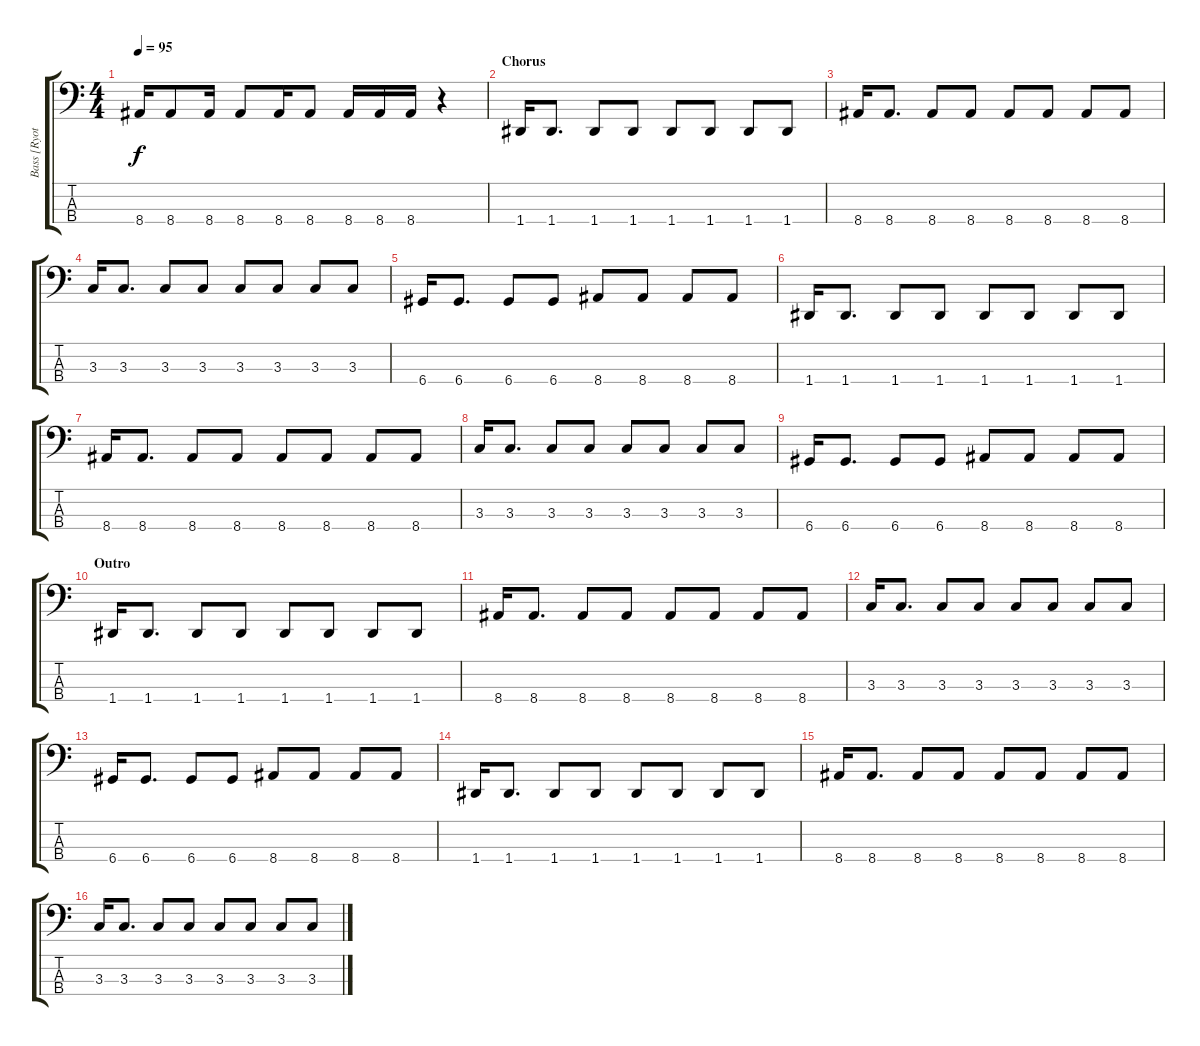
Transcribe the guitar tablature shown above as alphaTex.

\track ("Bass [Ryota]" "Bass [Ryot") {instrument electricbassfinger}
\staff {score tabs}
\tuning (G2 D2 A1 D1) {hide}
\ts (4 4)
\tempo 95
\clef f4
\ks c
8.4.16{dy f} 8.4.8 8.4.16 8.4.8 8.4.16 8.4.8 8.4.16 8.4.16 8.4.16 r.4 |
\section ("" "Chorus")
1.4.16 1.4.8{d} 1.4.8 1.4.8 1.4.8 1.4.8 1.4.8 1.4.8 |
8.4.16 8.4.8{d} 8.4.8 8.4.8 8.4.8 8.4.8 8.4.8 8.4.8 |
3.3.16 3.3.8{d} 3.3.8 3.3.8 3.3.8 3.3.8 3.3.8 3.3.8 |
6.4.16 6.4.8{d} 6.4.8 6.4.8 8.4.8 8.4.8 8.4.8 8.4.8 |
1.4.16 1.4.8{d} 1.4.8 1.4.8 1.4.8 1.4.8 1.4.8 1.4.8 |
8.4.16 8.4.8{d} 8.4.8 8.4.8 8.4.8 8.4.8 8.4.8 8.4.8 |
3.3.16 3.3.8{d} 3.3.8 3.3.8 3.3.8 3.3.8 3.3.8 3.3.8 |
6.4.16 6.4.8{d} 6.4.8 6.4.8 8.4.8 8.4.8 8.4.8 8.4.8 |
\section ("" "Outro")
1.4.16 1.4.8{d} 1.4.8 1.4.8 1.4.8 1.4.8 1.4.8 1.4.8 |
8.4.16 8.4.8{d} 8.4.8 8.4.8 8.4.8 8.4.8 8.4.8 8.4.8 |
3.3.16 3.3.8{d} 3.3.8 3.3.8 3.3.8 3.3.8 3.3.8 3.3.8 |
6.4.16 6.4.8{d} 6.4.8 6.4.8 8.4.8 8.4.8 8.4.8 8.4.8 |
1.4.16 1.4.8{d} 1.4.8 1.4.8 1.4.8 1.4.8 1.4.8 1.4.8 |
8.4.16 8.4.8{d} 8.4.8 8.4.8 8.4.8 8.4.8 8.4.8 8.4.8 |
3.3.16 3.3.8{d} 3.3.8 3.3.8 3.3.8 3.3.8 3.3.8 3.3.8
